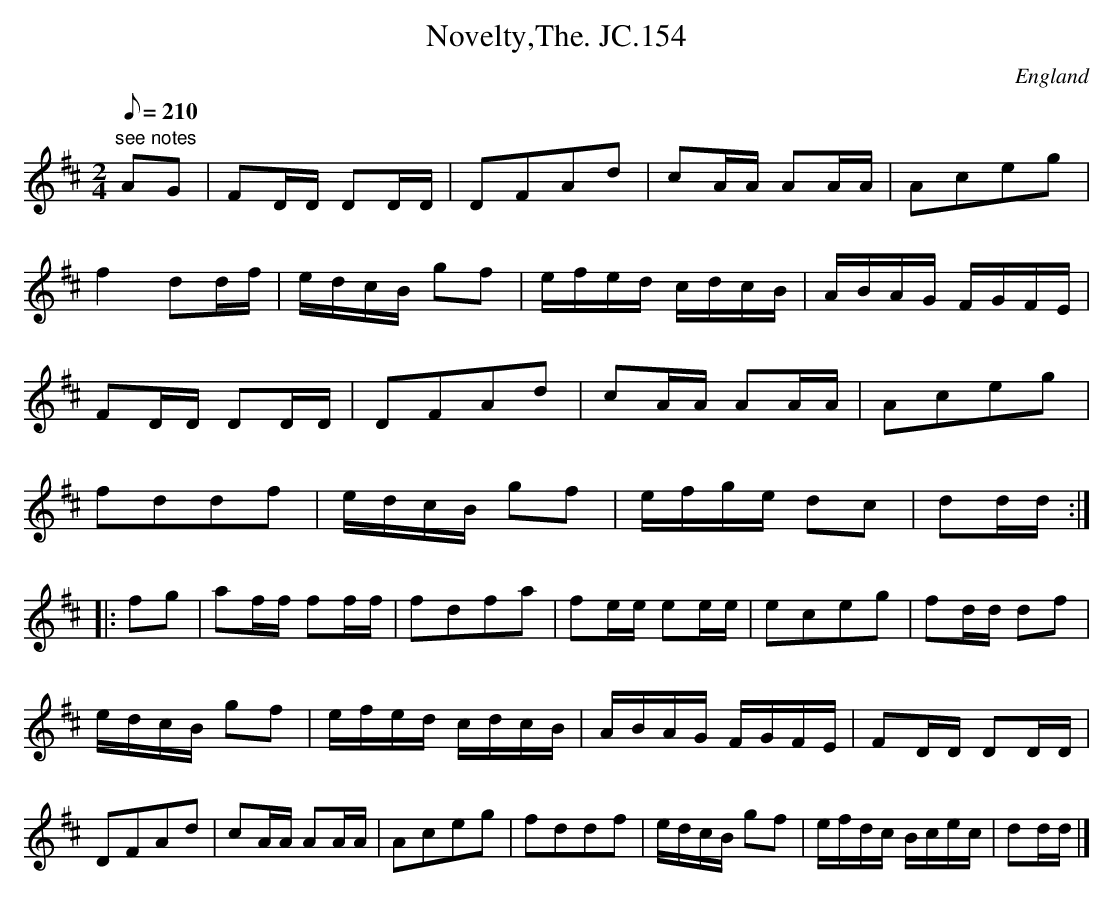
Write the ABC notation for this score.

X:1
T:Novelty,The. JC.154
M:2/4
L:1/8
Q:210
O:England
K:D
"see notes"AG|FD/D/ DD/D/|DFAd|cA/A/ AA/A/|Aceg|!
f2dd/f/|e/d/c/B/ gf|e/f/e/d/ c/d/c/B/|A/B/A/G/ F/G/F/E/|!
FD/D/ DD/D/|DFAd|cA/A/ AA/A/|Aceg|!
fddf|e/d/c/B/ gf|e/f/g/e/ dc|dd/d/:|!
|:fg|af/f/ ff/f/|fdfa|fe/e/ ee/e/|eceg|fd/d/ df|!
e/d/c/B/ gf|e/f/e/d/ c/d/c/B/|A/B/A/G/ F/G/F/E/|FD/D/ DD/D/|!
DFAd|cA/A/ AA/A/|Aceg|fddf|e/d/c/B/ gf|e/f/d/c/ B/c/e/c/|dd/d/|]
